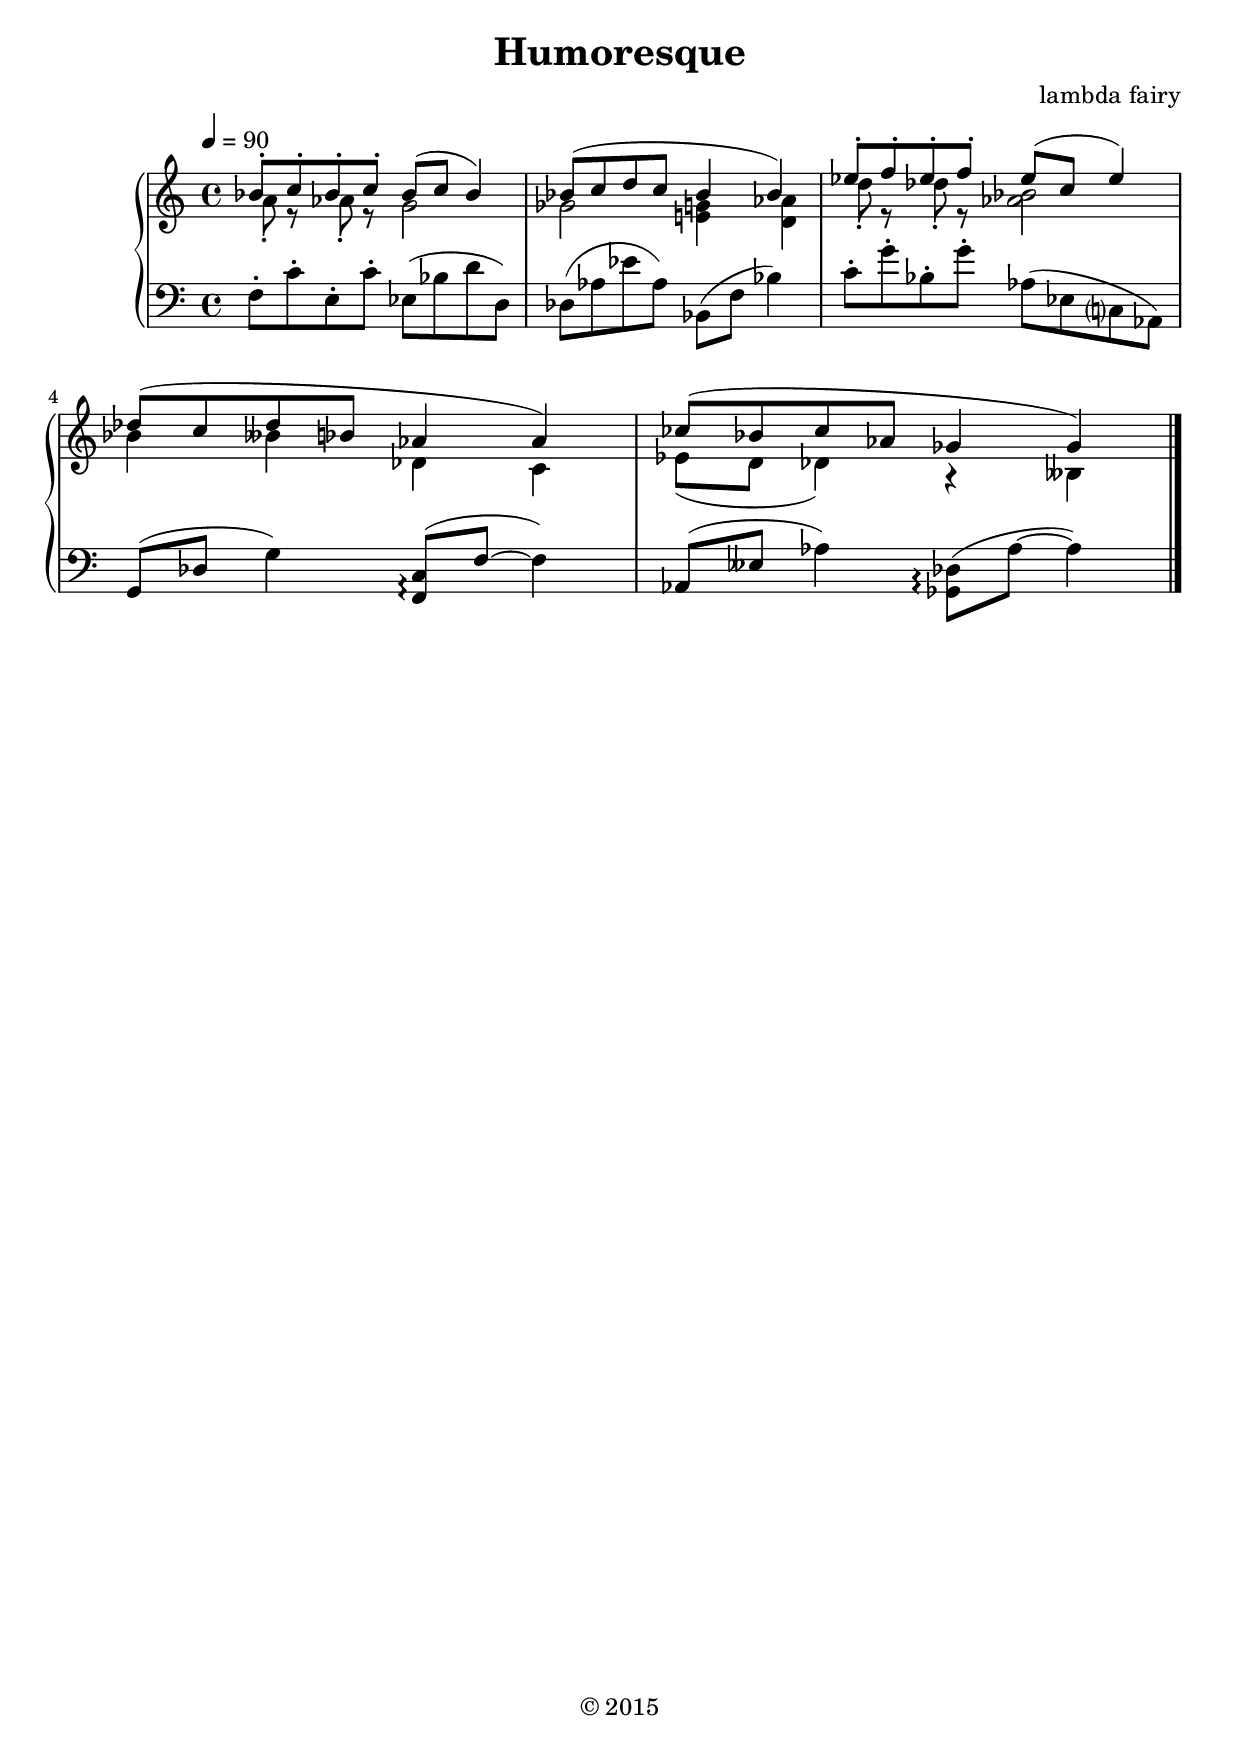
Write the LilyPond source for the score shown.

\version "2.18.2"

\include "articulate.ly"
\include "shared.ily"

#(set-global-staff-size 21)

\header {
    title = "Humoresque"
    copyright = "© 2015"
    }

pause = \markup { \musicglyph #"scripts.ufermata" }

A = {
    \clef treble
    \set Staff.midiInstrument = #"acoustic grand"
    \tempo 4 = 90

    \time 4/4

    \relative c'' {
        << {
            | bf8-. c-. bf-. c-. bf( c bf4)
            | bf8( c d c bf4 bf)
            | ef8-. f-. ef-. f-. ef( c ef4)
            | df8( c df bf af4 af4)
            | cf8( bf cf af gf4 gf)
            }
        \\ {
            | a8-. r af-. r g2
            | gf2 <e! g>4 <d af'>
            | d'8-. r df-. r <af bf>2
            | bf4 bff df, c
            | ef8( d df4) r bff
            } >>
        }

    \bar "|."
    }

B = {
    \clef bass
    \set Staff.midiInstrument = #"acoustic grand"

    \relative c {
        | f8-. c'-. e,-. c'-. ef,( bf' d d,)
        | df( af' ef' af,) bf,( f' bf4)
        | c8-. g'-. bf,-. g'-. af,( ef c? af)
        | g( df' g4) <f, c'>8(\arpeggio f' ~ f4)
        | af,8( eff' af4) <gf, df'>8(\arpeggio af' ~ af4)
        }
    }

stuff = <<
    \new PianoStaff <<
        \new Staff = "A" { \A }
        \new Staff = "B" { \B }
        >>
    >>

\score {
    \stuff
    \layout { }
    }

\score {
    \articulate \stuff
    \midi { }
    }
